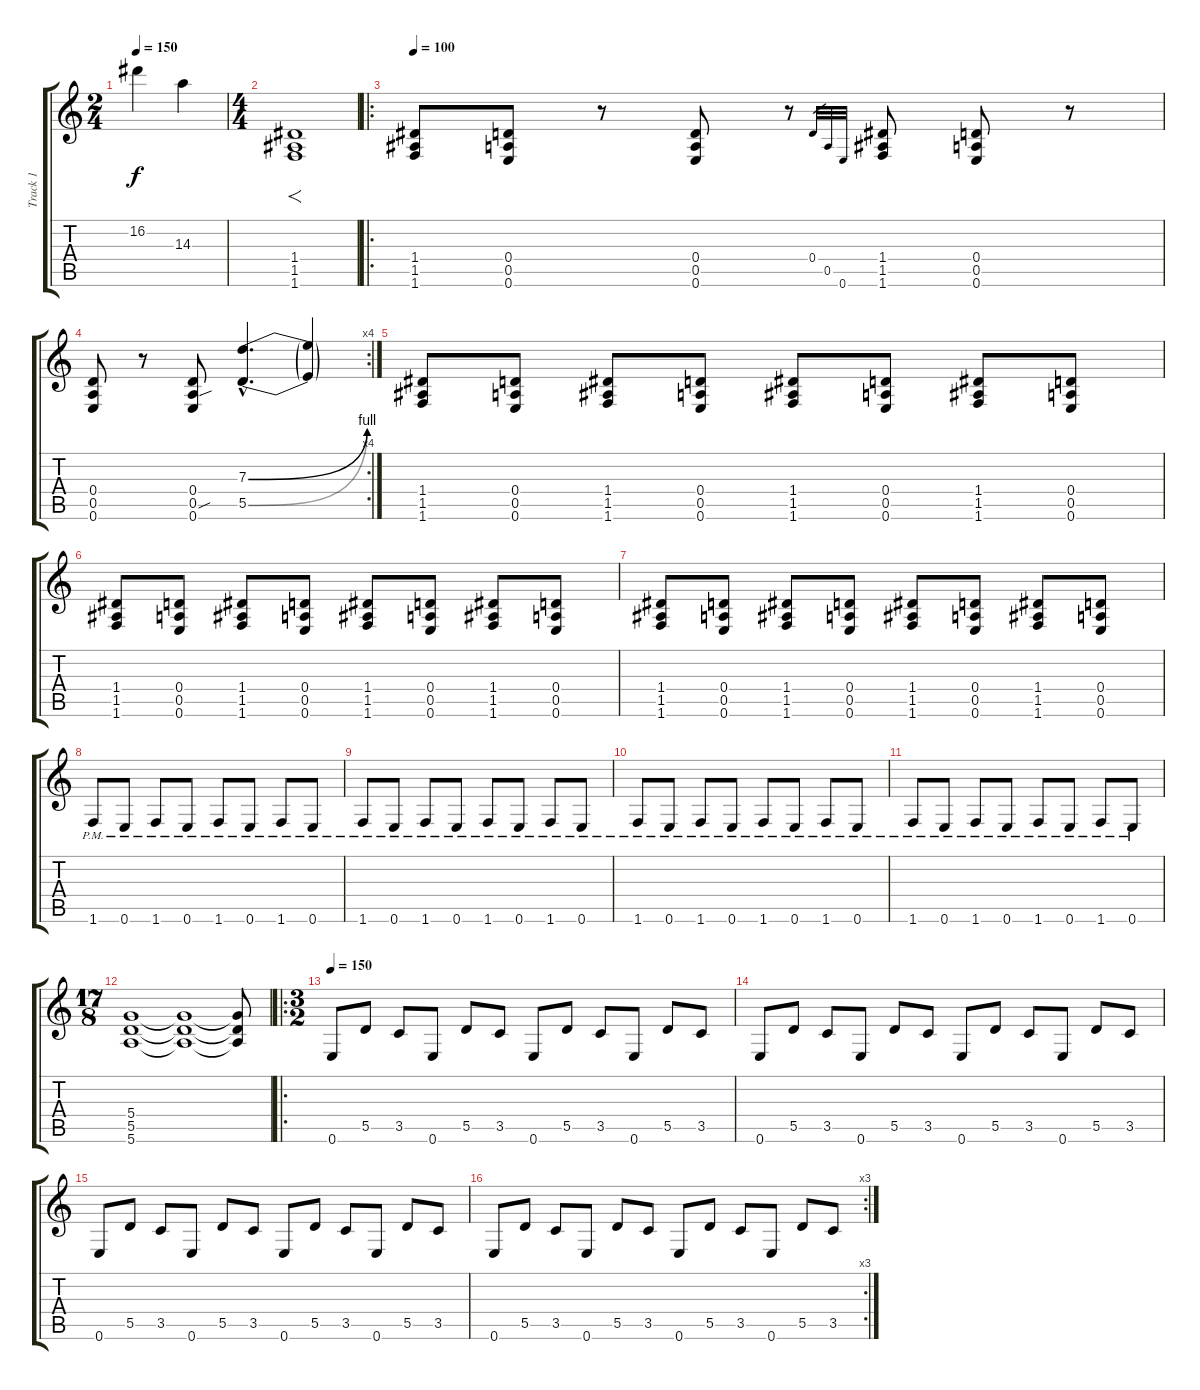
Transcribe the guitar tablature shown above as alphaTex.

\track ("Track 1" "Track 1") {instrument distortionguitar}
\staff {score tabs}
\tuning (E4 B3 G3 D3 A2 E2) {hide}
\ts (2 4)
\tempo 150
\clef g2
\ks c
16.2.4{dy f} 14.3.4 |
\ts (4 4)
(1.4 1.5 1.6).1{f} |
\ro
\tempo 100
(1.4 1.5 1.6).8 (0.4 0.5 0.6).8 r.8 (0.4 0.5 0.6).8 r.8 0.4.32{gr} 0.5.32{gr} 0.6.32{gr} (1.4 1.5 1.6).8 (0.4 0.5 0.6).8 r.8 |
\rc 4
(0.4 0.5 0.6).8 r.8 (0.4 0.5{sou} 0.6).8 (7.3{be (bend 0 0 60 4) hac} 5.5{be (bend 0 0 60 4) hac}).4{d} (7.3{t} 5.5{t}).4 |
(1.4 1.5 1.6).8 (0.4 0.5 0.6).8 (1.4 1.5 1.6).8 (0.4 0.5 0.6).8 (1.4 1.5 1.6).8 (0.4 0.5 0.6).8 (1.4 1.5 1.6).8 (0.4 0.5 0.6).8 |
(1.4 1.5 1.6).8 (0.4 0.5 0.6).8 (1.4 1.5 1.6).8 (0.4 0.5 0.6).8 (1.4 1.5 1.6).8 (0.4 0.5 0.6).8 (1.4 1.5 1.6).8 (0.4 0.5 0.6).8 |
(1.4 1.5 1.6).8 (0.4 0.5 0.6).8 (1.4 1.5 1.6).8 (0.4 0.5 0.6).8 (1.4 1.5 1.6).8 (0.4 0.5 0.6).8 (1.4 1.5 1.6).8 (0.4 0.5 0.6).8 |
1.6{pm}.8 0.6{pm}.8 1.6{pm}.8 0.6{pm}.8 1.6{pm}.8 0.6{pm}.8 1.6{pm}.8 0.6{pm}.8 |
1.6{pm}.8 0.6{pm}.8 1.6{pm}.8 0.6{pm}.8 1.6{pm}.8 0.6{pm}.8 1.6{pm}.8 0.6{pm}.8 |
1.6{pm}.8 0.6{pm}.8 1.6{pm}.8 0.6{pm}.8 1.6{pm}.8 0.6{pm}.8 1.6{pm}.8 0.6{pm}.8 |
1.6{pm}.8 0.6{pm}.8 1.6{pm}.8 0.6{pm}.8 1.6{pm}.8 0.6{pm}.8 1.6{pm}.8 0.6{pm}.8 |
\ts (17 8)
(5.4 5.5 5.6).1 (5.4{t} 5.5{t} 5.6{t}).1 (5.4{t} 5.5{t} 5.6{t}).8 |
\ro
\ts (3 2)
\tempo 150
0.6.8 5.5.8 3.5.8 0.6.8 5.5.8 3.5.8 0.6.8 5.5.8 3.5.8 0.6.8 5.5.8 3.5.8 |
0.6.8 5.5.8 3.5.8 0.6.8 5.5.8 3.5.8 0.6.8 5.5.8 3.5.8 0.6.8 5.5.8 3.5.8 |
0.6.8 5.5.8 3.5.8 0.6.8 5.5.8 3.5.8 0.6.8 5.5.8 3.5.8 0.6.8 5.5.8 3.5.8 |
\rc 3
0.6.8 5.5.8 3.5.8 0.6.8 5.5.8 3.5.8 0.6.8 5.5.8 3.5.8 0.6.8 5.5.8 3.5.8
